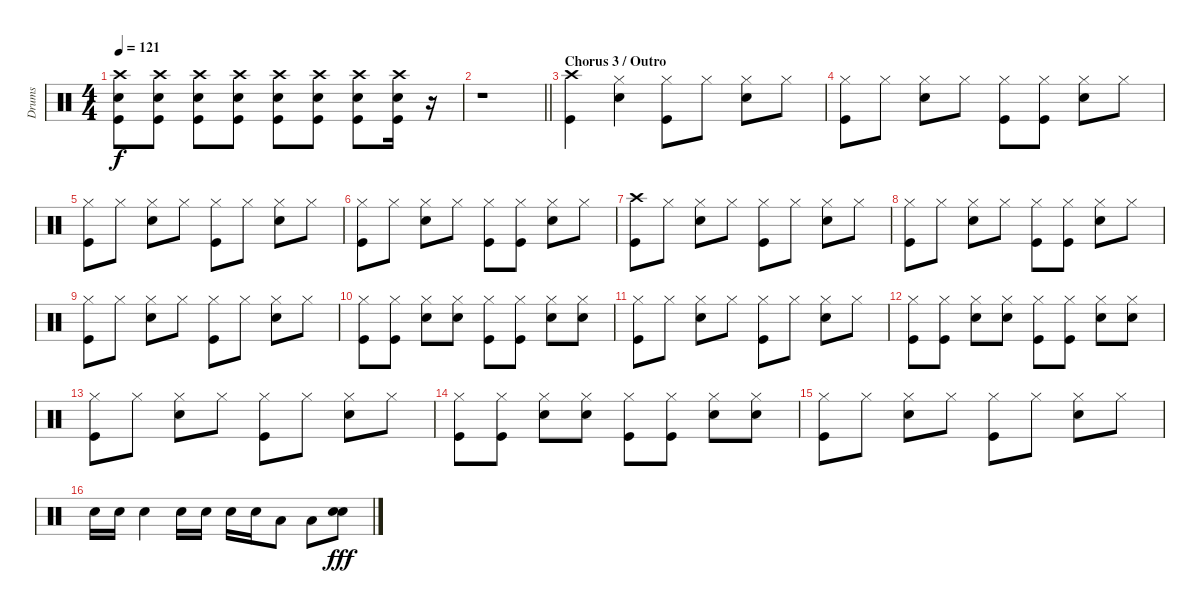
\track ("Drums" "Drums") {instrument percussion}
\staff {score}
\articulation defaults
\ts (4 4)
\tempo 121
\clef neutral
\ks c
("Crash high (hit)" "Snare (hit) 2" "Kick (hit)").8{dy f} ("Crash high (hit)" "Snare (hit) 2" "Kick (hit)").8 ("Crash high (hit)" "Snare (hit) 2" "Kick (hit)").8 ("Crash high (hit)" "Snare (hit) 2" "Kick (hit)").8 ("Crash high (hit)" "Snare (hit) 2" "Kick (hit)").8 ("Crash high (hit)" "Snare (hit) 2" "Kick (hit)").8 ("Crash high (hit)" "Snare (hit) 2" "Kick (hit)").8 ("Crash high (hit)" "Snare (hit) 2" "Kick (hit)").16 r.16 |
\barLineRight lightlight
r.1 |
\section ("" "Chorus 3 / Outro")
("Crash high (hit)" "Kick (hit)").4 ("Hi-Hat (closed)" "Snare (hit) 2").4 ("Hi-Hat (closed)" "Kick (hit)").8 "Hi-Hat (closed)".8 ("Hi-Hat (closed)" "Snare (hit) 2").8 "Hi-Hat (closed)".8 |
("Hi-Hat (closed)" "Kick (hit)").8 "Hi-Hat (closed)".8 ("Hi-Hat (closed)" "Snare (hit) 2").8 "Hi-Hat (closed)".8 ("Hi-Hat (closed)" "Kick (hit)").8 ("Hi-Hat (closed)" "Kick (hit)").8 ("Hi-Hat (closed)" "Snare (hit) 2").8 "Hi-Hat (closed)".8 |
("Hi-Hat (closed)" "Kick (hit)").8 "Hi-Hat (closed)".8 ("Hi-Hat (closed)" "Snare (hit) 2").8 "Hi-Hat (closed)".8 ("Hi-Hat (closed)" "Kick (hit)").8 "Hi-Hat (closed)".8 ("Hi-Hat (closed)" "Snare (hit) 2").8 "Hi-Hat (closed)".8 |
("Hi-Hat (closed)" "Kick (hit)").8 "Hi-Hat (closed)".8 ("Hi-Hat (closed)" "Snare (hit) 2").8 "Hi-Hat (closed)".8 ("Hi-Hat (closed)" "Kick (hit)").8 ("Hi-Hat (closed)" "Kick (hit)").8 ("Hi-Hat (closed)" "Snare (hit) 2").8 "Hi-Hat (closed)".8 |
("Crash high (hit)" "Kick (hit)").8 "Hi-Hat (closed)".8 ("Hi-Hat (closed)" "Snare (hit) 2").8 "Hi-Hat (closed)".8 ("Hi-Hat (closed)" "Kick (hit)").8 "Hi-Hat (closed)".8 ("Hi-Hat (closed)" "Snare (hit) 2").8 "Hi-Hat (closed)".8 |
("Hi-Hat (closed)" "Kick (hit)").8 "Hi-Hat (closed)".8 ("Hi-Hat (closed)" "Snare (hit) 2").8 "Hi-Hat (closed)".8 ("Hi-Hat (closed)" "Kick (hit)").8 ("Hi-Hat (closed)" "Kick (hit)").8 ("Hi-Hat (closed)" "Snare (hit) 2").8 "Hi-Hat (closed)".8 |
("Hi-Hat (closed)" "Kick (hit)").8 "Hi-Hat (closed)".8 ("Hi-Hat (closed)" "Snare (hit) 2").8 "Hi-Hat (closed)".8 ("Hi-Hat (closed)" "Kick (hit)").8 "Hi-Hat (closed)".8 ("Hi-Hat (closed)" "Snare (hit) 2").8 "Hi-Hat (closed)".8 |
("Hi-Hat (closed)" "Kick (hit)").8 ("Hi-Hat (closed)" "Kick (hit)").8 ("Hi-Hat (closed)" "Snare (hit) 2").8 ("Hi-Hat (closed)" "Snare (hit) 2").8 ("Hi-Hat (closed)" "Kick (hit)").8 ("Hi-Hat (closed)" "Kick (hit)").8 ("Hi-Hat (closed)" "Snare (hit) 2").8 ("Hi-Hat (closed)" "Snare (hit) 2").8 |
("Hi-Hat (closed)" "Kick (hit)").8 "Hi-Hat (closed)".8 ("Hi-Hat (closed)" "Snare (hit) 2").8 "Hi-Hat (closed)".8 ("Hi-Hat (closed)" "Kick (hit)").8 "Hi-Hat (closed)".8 ("Hi-Hat (closed)" "Snare (hit) 2").8 "Hi-Hat (closed)".8 |
("Hi-Hat (closed)" "Kick (hit)").8 ("Hi-Hat (closed)" "Kick (hit)").8 ("Hi-Hat (closed)" "Snare (hit) 2").8 ("Hi-Hat (closed)" "Snare (hit) 2").8 ("Hi-Hat (closed)" "Kick (hit)").8 ("Hi-Hat (closed)" "Kick (hit)").8 ("Hi-Hat (closed)" "Snare (hit) 2").8 ("Hi-Hat (closed)" "Snare (hit) 2").8 |
("Hi-Hat (closed)" "Kick (hit)").8 "Hi-Hat (closed)".8 ("Hi-Hat (closed)" "Snare (hit) 2").8 "Hi-Hat (closed)".8 ("Hi-Hat (closed)" "Kick (hit)").8 "Hi-Hat (closed)".8 ("Hi-Hat (closed)" "Snare (hit) 2").8 "Hi-Hat (closed)".8 |
("Hi-Hat (closed)" "Kick (hit)").8 ("Hi-Hat (closed)" "Kick (hit)").8 ("Hi-Hat (closed)" "Snare (hit) 2").8 ("Hi-Hat (closed)" "Snare (hit) 2").8 ("Hi-Hat (closed)" "Kick (hit)").8 ("Hi-Hat (closed)" "Kick (hit)").8 ("Hi-Hat (closed)" "Snare (hit) 2").8 ("Hi-Hat (closed)" "Snare (hit) 2").8 |
("Hi-Hat (closed)" "Kick (hit)").8 "Hi-Hat (closed)".8 ("Hi-Hat (closed)" "Snare (hit) 2").8 "Hi-Hat (closed)".8 ("Hi-Hat (closed)" "Kick (hit)").8 "Hi-Hat (closed)".8 ("Hi-Hat (closed)" "Snare (hit) 2").8 "Hi-Hat (closed)".8 |
"Snare (hit) 2".16 "Snare (hit) 2".16 "Snare (hit) 2".4 "Snare (hit) 2".16 "Snare (hit) 2".16 "Snare (hit) 2".16 "Snare (hit) 2".16 "Low Floor Tom (hit)".8 "Low Floor Tom (hit)".8 ("Snare (hit) 2" "Snare (hit) 2").8{dy fff}
